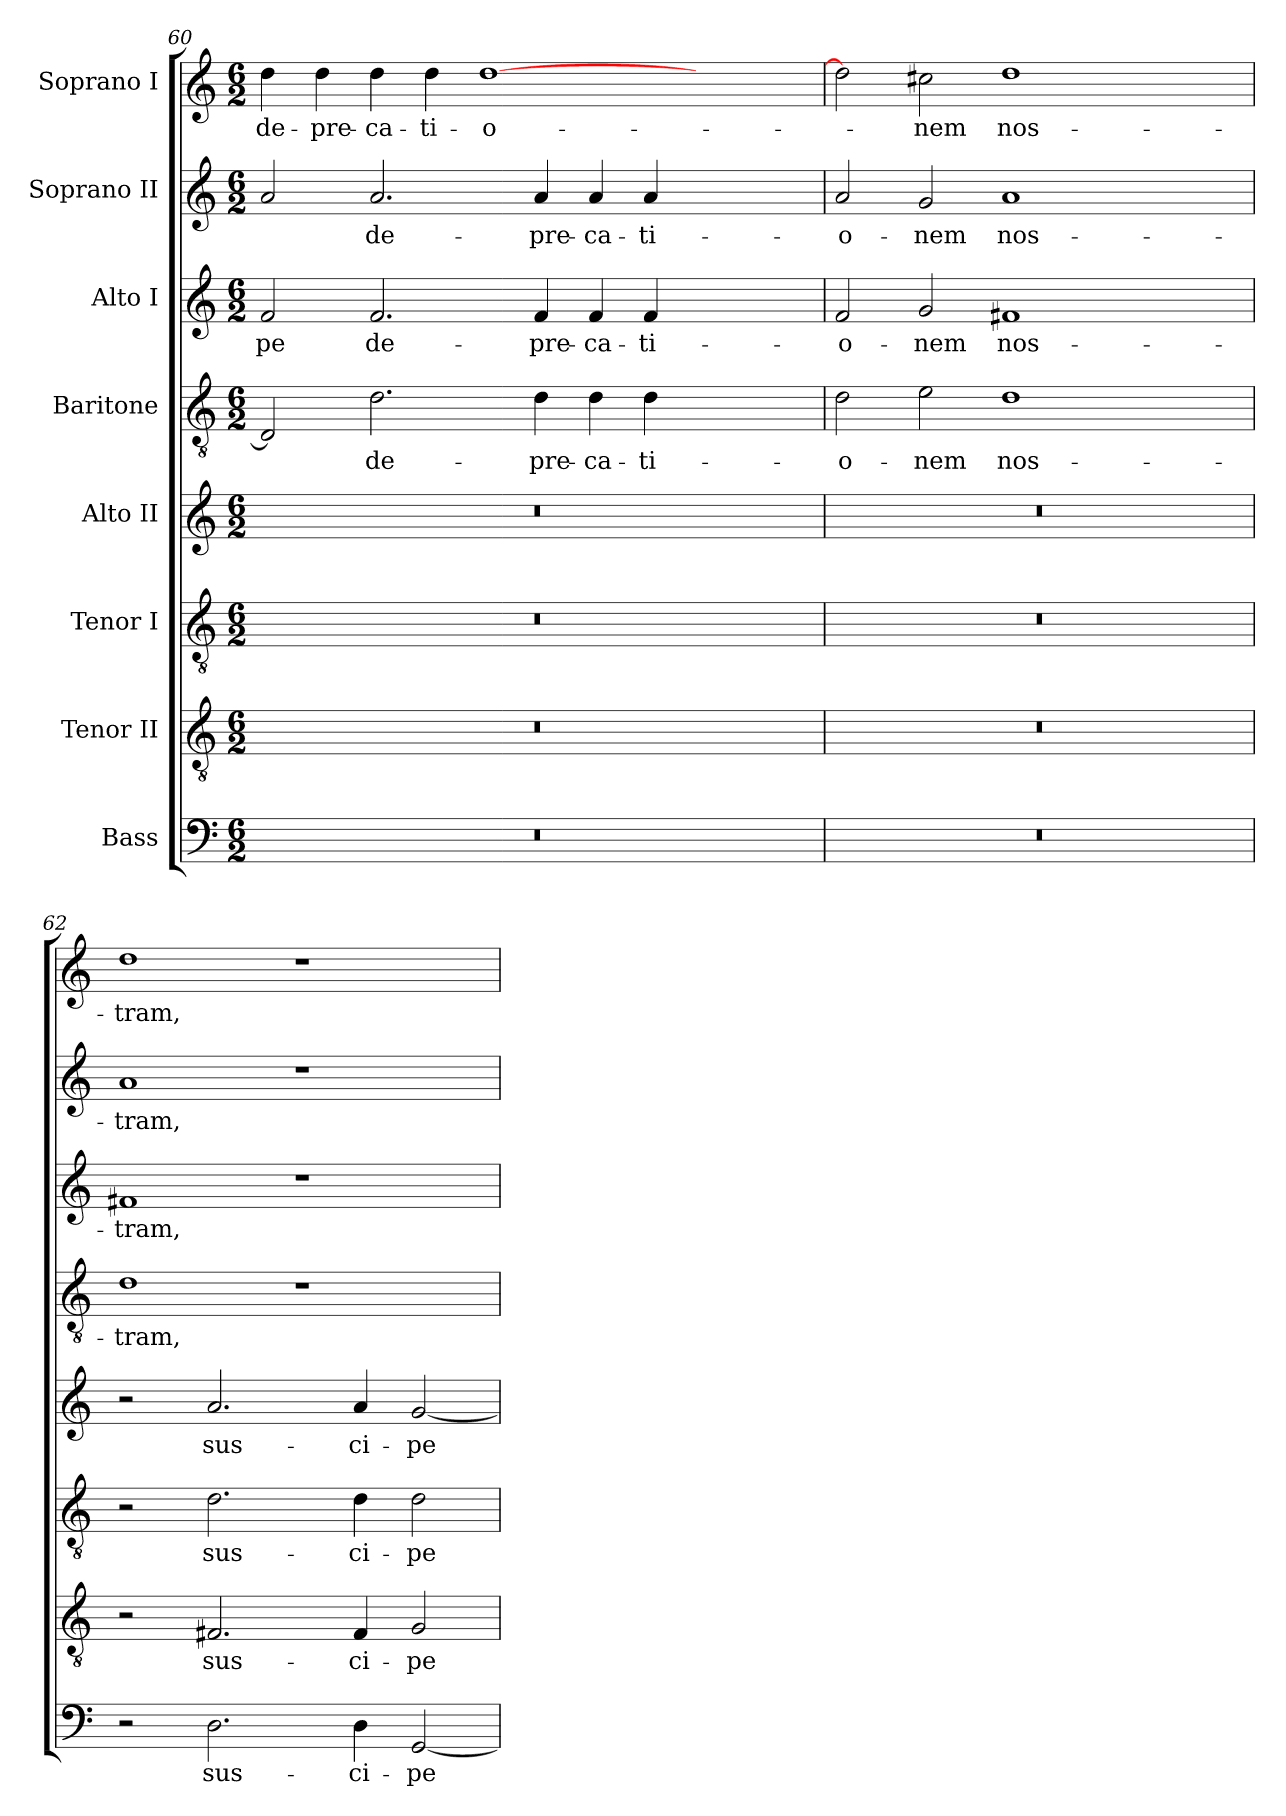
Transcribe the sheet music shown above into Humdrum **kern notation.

**kern	**text	**kern	**text	**kern	**text	**kern	**text	**kern	**text	**kern	**text	**kern	**text	**kern	**text
*part8	*part8	*part7	*part7	*part6	*part6	*part5	*part5	*part4	*part4	*part3	*part3	*part2	*part2	*part1	*part1
*staff8	*staff8	*staff7	*staff7	*staff6	*staff6	*staff5	*staff5	*staff4	*staff4	*staff3	*staff3	*staff2	*staff2	*staff1	*staff1
*I"Bass	*	*I"Tenor II	*	*I"Tenor I	*	*I"Alto II	*	*I"Baritone	*	*I"Alto I	*	*I"Soprano II	*	*I"Soprano I	*
*clefF4	*	*clefGv2	*	*clefGv2	*	*clefG2	*	*clefGv2	*	*clefG2	*	*clefG2	*	*clefG2	*
*ITrd7c12	*	*ITrd7c12	*	*ITrd7c12	*	*	*	*ITrd7c12	*	*	*	*	*	*	*
*k[]	*	*k[]	*	*k[]	*	*k[]	*	*k[]	*	*k[]	*	*k[]	*	*k[]	*
*C:	*	*C:	*	*C:	*	*C:	*	*C:	*	*C:	*	*C:	*	*C:	*
*M6/2	*	*M6/2	*	*M6/2	*	*M6/2	*	*M6/2	*	*M6/2	*	*M6/2	*	*M6/2	*
=60	=60	=60	=60	=60	=60	=60	=60	=60	=60	=60	=60	=60	=60	=60	=60
!LO:N:vis=1	!	!LO:N:vis=1	!	!LO:N:vis=1	!	!LO:N:vis=1	!	!	!	!	!	!	!	!	!
!	!	!	!	!	!	!	!	!	!	!	!LO:LY:b:color=#000000	!	!	!	!
!	!	!	!	!	!	!	!	!	!	!	!	!	!	!	!LO:LY:b:color=#000000
0.r	.	0.r	.	0.r	.	0.r	.	2DDi/]	.	2fi/	-pe	2ai/	.	4ddi\	de-
!	!	!	!	!	!	!	!	!	!	!	!	!	!	!	!LO:LY:b:color=#000000
.	.	.	.	.	.	.	.	.	.	.	.	.	.	4ddi\	-pre-
!	!	!	!	!	!	!	!	!	!LO:LY:b:color=#000000	!	!	!	!	!	!
!	!	!	!	!	!	!	!	!	!	!	!LO:LY:b:color=#000000	!	!	!	!
!	!	!	!	!	!	!	!	!	!	!	!	!	!LO:LY:b:color=#000000	!	!
!	!	!	!	!	!	!	!	!	!	!	!	!	!	!	!LO:LY:b:color=#000000
.	.	.	.	.	.	.	.	2.Di\	de-	2.fi/	de-	2.ai/	de-	4ddi\	-ca-
!	!	!	!	!	!	!	!	!	!	!	!	!	!	!	!LO:LY:b:color=#000000
.	.	.	.	.	.	.	.	.	.	.	.	.	.	4ddi\	-ti-
!	!	!	!	!	!	!	!	!	!	!	!	!	!	!	!LO:LY:b:color=#000000
.	.	.	.	.	.	.	.	.	.	.	.	.	.	[>1ddi	-o-
!	!	!	!	!	!	!	!	!	!LO:LY:b:color=#000000	!	!	!	!	!	!
!	!	!	!	!	!	!	!	!	!	!	!LO:LY:b:color=#000000	!	!	!	!
!	!	!	!	!	!	!	!	!	!	!	!	!	!LO:LY:b:color=#000000	!	!
.	.	.	.	.	.	.	.	4Di\	-pre-	4fi/	-pre-	4ai/	-pre-	.	.
!	!	!	!	!	!	!	!	!	!LO:LY:b:color=#000000	!	!	!	!	!	!
!	!	!	!	!	!	!	!	!	!	!	!LO:LY:b:color=#000000	!	!	!	!
!	!	!	!	!	!	!	!	!	!	!	!	!	!LO:LY:b:color=#000000	!	!
.	.	.	.	.	.	.	.	4Di\	-ca-	4fi/	-ca-	4ai/	-ca-	.	.
!	!	!	!	!	!	!	!	!	!LO:LY:b:color=#000000	!	!	!	!	!	!
!	!	!	!	!	!	!	!	!	!	!	!LO:LY:b:color=#000000	!	!	!	!
!	!	!	!	!	!	!	!	!	!	!	!	!	!LO:LY:b:color=#000000	!	!
.	.	.	.	.	.	.	.	4Di\	-ti-	4fi/	-ti-	4ai/	-ti-	.	.
.	.	.	.	.	.	.	.	1ryy	.	1ryy	.	1ryy	.	1ryy	.
=61	=61	=61	=61	=61	=61	=61	=61	=61	=61	=61	=61	=61	=61	=61	=61
!LO:N:vis=1	!	!LO:N:vis=1	!	!LO:N:vis=1	!	!LO:N:vis=1	!	!	!	!	!	!	!	!	!
!	!	!	!	!	!	!	!	!	!LO:LY:b:color=#000000	!	!	!	!	!	!
!	!	!	!	!	!	!	!	!	!	!	!LO:LY:b:color=#000000	!	!	!	!
!	!	!	!	!	!	!	!	!	!	!	!	!	!LO:LY:b:color=#000000	!	!
0.r	.	0.r	.	0.r	.	0.r	.	2Di\	-o-	2fi/	-o-	2ai/	-o-	2ddi\]	.
!	!	!	!	!	!	!	!	!	!LO:LY:b:color=#000000	!	!	!	!	!	!
!	!	!	!	!	!	!	!	!	!	!	!LO:LY:b:color=#000000	!	!	!	!
!	!	!	!	!	!	!	!	!	!	!	!	!	!LO:LY:b:color=#000000	!	!
!	!	!	!	!	!	!	!	!	!	!	!	!	!	!	!LO:LY:b:color=#000000
.	.	.	.	.	.	.	.	2Ei\	-nem	2gi/	-nem	2gi/	-nem	2cc#Xi\	-nem
!	!	!	!	!	!	!	!	!	!LO:LY:b:color=#000000	!	!	!	!	!	!
!	!	!	!	!	!	!	!	!	!	!	!LO:LY:b:color=#000000	!	!	!	!
!	!	!	!	!	!	!	!	!	!	!	!	!	!LO:LY:b:color=#000000	!	!
!	!	!	!	!	!	!	!	!	!	!	!	!	!	!	!LO:LY:b:color=#000000
.	.	.	.	.	.	.	.	1Di	nos-	1f#Xi	nos-	1ai	nos-	1ddi	nos-
.	.	.	.	.	.	.	.	1ryy	.	1ryy	.	1ryy	.	1ryy	.
=62	=62	=62	=62	=62	=62	=62	=62	=62	=62	=62	=62	=62	=62	=62	=62
!	!	!	!	!	!	!	!	!	!LO:LY:b:color=#000000	!	!	!	!	!	!
!	!	!	!	!	!	!	!	!	!	!	!LO:LY:b:color=#000000	!	!	!	!
!	!	!	!	!	!	!	!	!	!	!	!	!	!LO:LY:b:color=#000000	!	!
!	!	!	!	!	!	!	!	!	!	!	!	!	!	!	!LO:LY:b:color=#000000
2r	.	2r	.	2r	.	2r	.	1Di	-tram,	1f#Xi	-tram,	1ai	-tram,	1ddi	-tram,
!	!LO:LY:b:color=#000000	!	!	!	!	!	!	!	!	!	!	!	!	!	!
!	!	!	!LO:LY:b:color=#000000	!	!	!	!	!	!	!	!	!	!	!	!
!	!	!	!	!	!LO:LY:b:color=#000000	!	!	!	!	!	!	!	!	!	!
!	!	!	!	!	!	!	!LO:LY:b:color=#000000	!	!	!	!	!	!	!	!
2.DDi\	sus-	2.FF#Xi/	sus-	2.Di\	sus-	2.ai/	sus-	.	.	.	.	.	.	.	.
.	.	.	.	.	.	.	.	1r	.	1r	.	1r	.	1r	.
!	!LO:LY:b:color=#000000	!	!	!	!	!	!	!	!	!	!	!	!	!	!
!	!	!	!LO:LY:b:color=#000000	!	!	!	!	!	!	!	!	!	!	!	!
!	!	!	!	!	!LO:LY:b:color=#000000	!	!	!	!	!	!	!	!	!	!
!	!	!	!	!	!	!	!LO:LY:b:color=#000000	!	!	!	!	!	!	!	!
4DDi\	-ci-	4FF#i/	-ci-	4Di\	-ci-	4ai/	-ci-	.	.	.	.	.	.	.	.
!	!LO:LY:b:color=#000000	!	!	!	!	!	!	!	!	!	!	!	!	!	!
!	!	!	!LO:LY:b:color=#000000	!	!	!	!	!	!	!	!	!	!	!	!
!	!	!	!	!	!LO:LY:b:color=#000000	!	!	!	!	!	!	!	!	!	!
!	!	!	!	!	!	!	!LO:LY:b:color=#000000	!	!	!	!	!	!	!	!
[<2GGGi/	-pe	2GGi/	-pe	2Di\	-pe	[<2gi/	-pe	.	.	.	.	.	.	.	.
=	=	=	=	=	=	=	=	=	=	=	=	=	=	=	=
*-	*-	*-	*-	*-	*-	*-	*-	*-	*-	*-	*-	*-	*-	*-	*-
